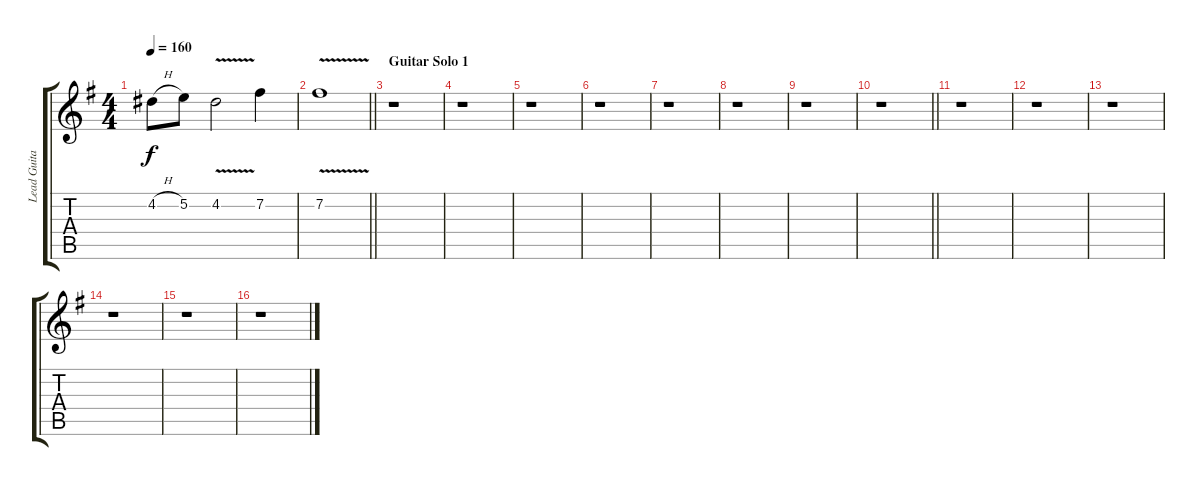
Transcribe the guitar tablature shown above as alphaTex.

\track ("Lead Guitar 1: Henrik Juhano" "Lead Guita") {instrument overdrivenguitar}
\staff {score tabs}
\tuning (E4 B3 G3 D3 A2 E2) {hide}
\ts (4 4)
\tempo 160
\clef g2
\ks eminor
4.2{h}.8{dy f} 5.2.8 4.2{v}.2 7.2.4 |
\barLineRight lightlight
7.2{v}.1 |
\section ("" "Guitar Solo 1")
r.1 |
r.1 |
r.1 |
r.1 |
r.1 |
r.1 |
r.1 |
\barLineRight lightlight
r.1 |
r.1 |
r.1 |
r.1 |
r.1 |
r.1 |
r.1
